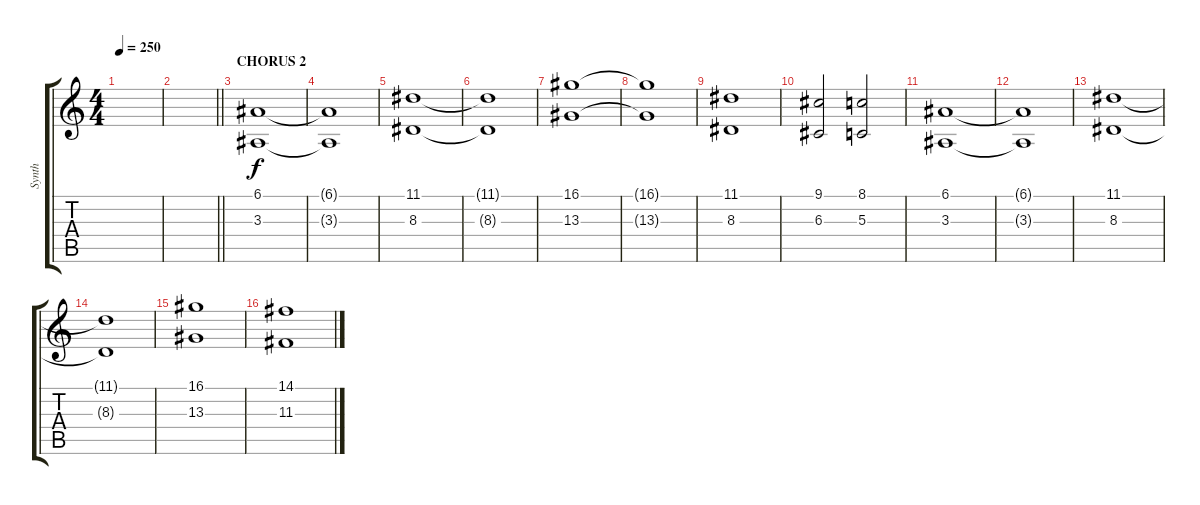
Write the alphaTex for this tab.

\track ("Synth " "Synth ") {instrument pad2warm}
\staff {score tabs}
\tuning (E4 B3 G3 D3 A2 E2) {hide}
\ts (4 4)
\tempo 250
\clef g2
\ks c
|
\barLineRight lightlight
|
\section ("" "CHORUS 2")
(6.1 3.3).1 |
(6.1{t} 3.3{t}).1 |
(11.1 8.3).1 |
(11.1{t} 8.3{t}).1 |
(16.1 13.3).1 |
(16.1{t} 13.3{t}).1 |
(11.1 8.3).1 |
(9.1 6.3).2 (8.1 5.3).2 |
(6.1 3.3).1 |
(6.1{t} 3.3{t}).1 |
(11.1 8.3).1 |
(11.1{t} 8.3{t}).1 |
(16.1 13.3).1 |
(14.1 11.3).1
